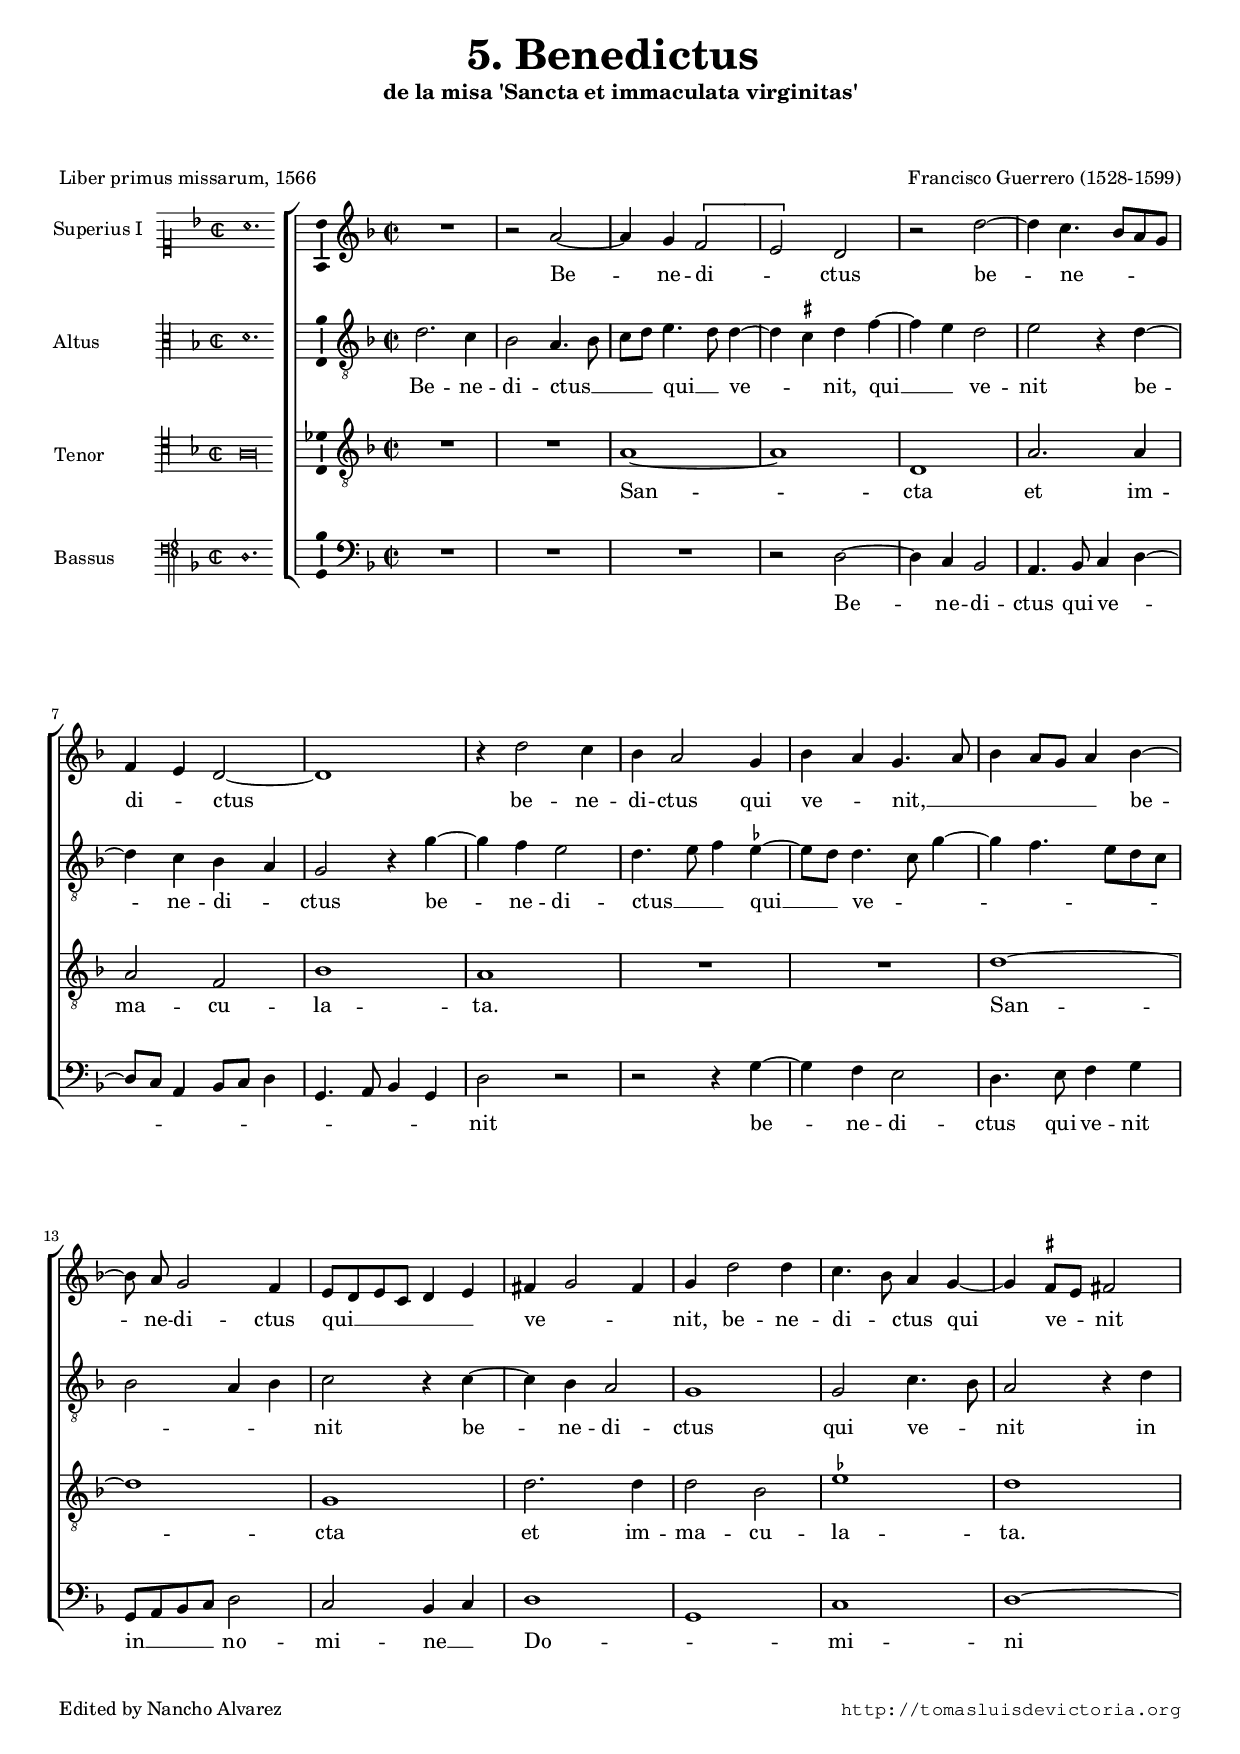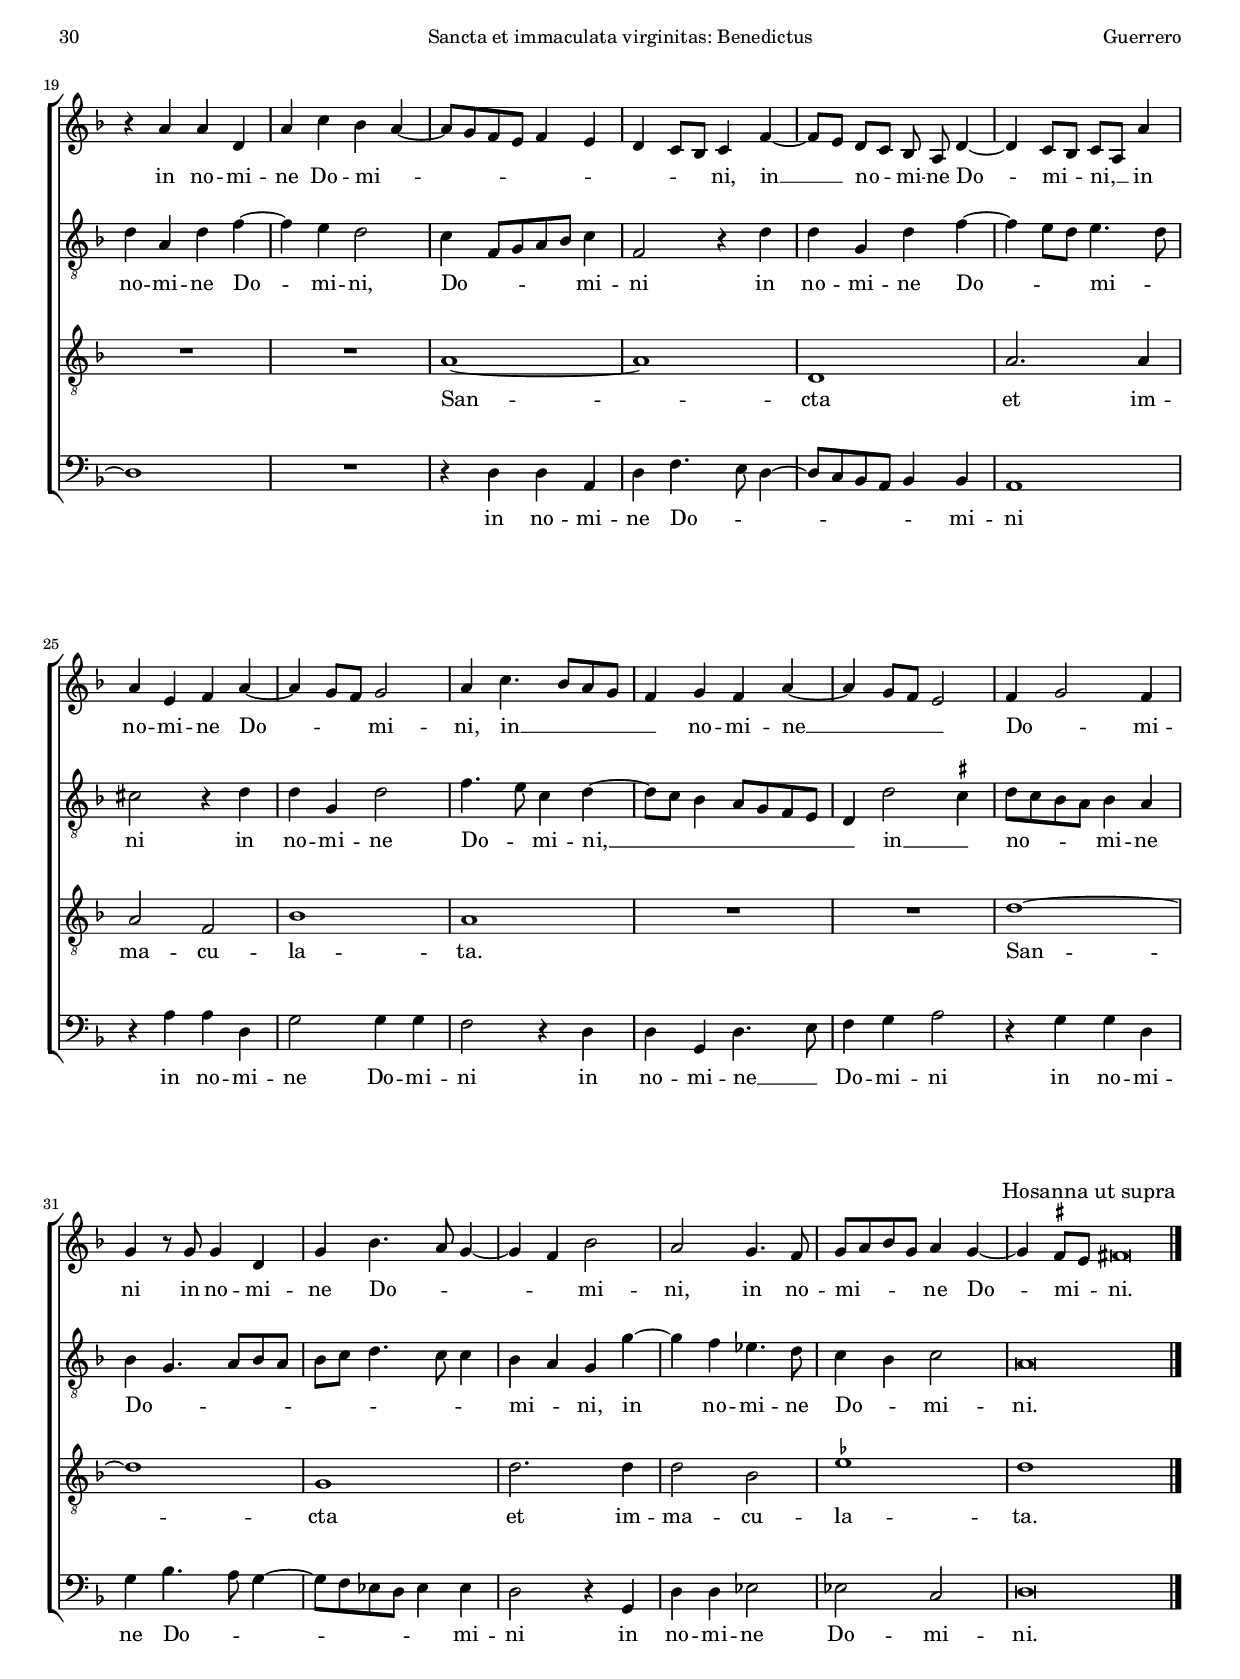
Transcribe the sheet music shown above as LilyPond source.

\version "2.18.0"

#(set-default-paper-size "a4")
#(set-global-staff-size 16.4)
#(ly:set-option 'point-and-click #f)
%mobile -s15.5 -i3.6

italicas=\override LyricText.font-shape = #'italic
rectas=\override LyricText.font-shape = #'upright
ss=\once \set suggestAccidentals = ##t
incipitwidth = 20

htitle="Sancta et immaculata virginitas: Benedictus"
hcomposer="Guerrero"

\header {
	title=\markup{\fontsize #3 "5. Benedictus" " "}
	subtitle="de la misa 'Sancta et immaculata virginitas'"
	subsubtitle=\markup{\null \vspace #2 }
	composer="Francisco Guerrero (1528-1599)"
        pdfauthor=\composer
	%opus="(-)"
	poet="Liber primus missarum, 1566"
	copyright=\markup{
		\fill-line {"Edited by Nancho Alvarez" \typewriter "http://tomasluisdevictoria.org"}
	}
%	tagline=""
}

global={\key f \major \time 2/2 \skip 1*36 \bar "|." 
	\override Score.RehearsalMark.self-alignment-X = #right
        \override Score.RehearsalMark.break-visibility = #begin-of-line-invisible
        \mark \markup{\smaller "Hosanna ut supra"}
}


cantus=\relative c''{
	R1 r2
	a2 ~
	a4 g \[f2
	e\] d
	r2 d' ~
	d4 c4. bes8 a g
	f4 e d2 ~
	d1
	r4 d'2 c4
	bes a2 g4
	bes a g4. a8
	bes4 a8 g a4 bes ~
	bes8 \noBeam a g2 f4
	e8 d e c d4 e
	fis4 g2 fis4
	g d'2 d4
	c4. bes8 a4 g ~
	g \ss fis8 e fis!2
	r4 a a d,
	a' c bes a ~
	a8 g f e f4 e
	d c8 bes c4 f ~
	f8[ e] d[ c] bes \noBeam a d4 ~
	d c8 bes c a a'4
	a e f a ~
	a g8 f g2
	a4 c4. bes8 a g
	f4 g f a ~
	a4 g8 f e2
	f4 g2 f4
	g4 r8 g g4 d
	g4 bes4. a8 g4 ~
	g f bes2
	a2 g4. f8
	g8 a bes g a4 g ~
	g \ss fis8 e fis!\breve*1/4
	
}

altus=\relative c'{
	d2. c4
	bes2 a4. bes8
	c d e4. d8 d4 ~
	d \ss cis d f ~
	f e d2
	e r4 d ~
	d c bes a
	g2 r4 g' ~
	g4 f e2
	d4. e8 f4 \ss ees4 ~
	ees8 d d4. c8 g'4 ~
	g f4. e8 d c
	bes2 a4 bes
	c2 r4 c ~
	c bes a2
	g1
	g2 c4. bes8
	a2 r4 d
	d a d f ~
	f e d2
	c4 f,8[ g a bes] c4
	f,2 r4 d'
	d g, d' f ~
	f e8 d e4. d8
	cis2 r4 d
	d g, d'2
	f4. e8 c4 d ~
	d8 c bes4 a8 g f e
	d4 d'2 \ss cis4
	d8 c bes a bes4 a
	bes g4. a8 bes a
	bes c d4. c8 c4
	bes a g g' ~
	g f ees4. d8 
	c4 bes c2
	a\breve*1/2
}

tenor=\relative c'{
	R1*2
	a1 ~
	a 
	d, 
	a'2. a4
	a2 f
	bes1
	a
	R1*2
	d1 ~
	d
	g,1 
	d'2. d4
	d2 bes
	\ss ees1
	d
	R1*2
	a1 ~
	a 
	d, 
	a'2. a4
	a2 f
	bes1
	a
	R1*2
	d1 ~
	d
	g,1 
	d'2. d4
	d2 bes
	\ss ees1
	d
}

bassus=\relative c{
	R1*3
	r2 d ~
	d4 c bes2
	a4. bes8 c4 d ~
	d8 c a4 bes8 c d4
	g,4. a8 bes4 g
	d'2 r
	r r4 g ~
	g f e2
	d4. e8 f4 g
	g,8 a bes c d2
	c2 bes4 c
	d1
	g,
	c
	d ~
	d
	R1
	r4 d d a
	d f4. e8 d4 ~
	d8 c bes a bes4 bes
	a1
	r4 a' a d, 
	g2 g4 g
	f2 r4 d d
	g, d'4. e8
	f4 g a2
	r4 g g d
	g bes4. a8 g4 ~
	g8 f ees d ees4 ees
	d2 r4 g,
	d' d ees2
	ees c
	d\breve*1/2
}


textocantus=\lyricmode{
Be -- ne -- di -- _ ctus
be -- ne -- _ _ _ di -- _ ctus
be -- ne -- di -- ctus
qui ve -- _ nit, __ _ _ _ _ _ 
be -- ne -- di -- ctus qui __ _ _ _ _ _ ve -- _ _ nit,
be -- ne -- di -- _ ctus qui ve -- _ nit
in no -- mi -- ne Do -- mi -- _ _ _ _ _ _ _ _ _ ni,
in __ _ no -- _ mi -- ne Do -- mi -- _ ni, __ _ 
in no -- mi -- ne Do -- _ _ mi -- ni,
in __ _ _ _ _ no -- mi -- ne __ _ _ _ Do -- _ mi -- ni
in no -- mi -- ne Do -- _ _ _ mi -- ni,
in no -- mi -- _ _ _ ne Do -- mi -- _ ni.
}

textoaltus=\lyricmode{
Be -- ne -- di -- ctus __ _ _ _ qui __ _ ve -- _ nit,
qui __ _ ve -- nit
be -- ne -- di -- _ ctus
be -- ne -- di -- ctus __ _ _ qui __ _ ve -- _ _ _ _ _ _ _ _ _ nit
be -- ne -- di -- ctus
qui ve -- _ nit
in no -- mi -- ne Do -- mi -- ni,
Do -- _ _ _ _ mi -- ni
in no -- mi -- ne Do -- _ _ mi -- _ ni
in no -- mi -- ne Do -- _ mi -- ni, __ _ _ _ _ _ _ _ 
in __ _ no -- _ _ _ mi -- ne Do -- _ _ _ _ _ _ _ _ _ mi -- _ ni,
in no -- mi -- ne Do -- _ mi -- ni.
}

textotenor=\lyricmode{
San -- cta et im -- ma -- cu -- la -- ta.
San -- cta et im -- ma -- cu -- la -- ta.
San -- cta et im -- ma -- cu -- la -- ta.
San -- cta et im -- ma -- cu -- la -- ta.
}

textobassus=\lyricmode{
Be -- ne -- di -- ctus qui ve -- _ _ _ _ _ _ _ _ _ _ nit
be -- ne -- di -- ctus qui ve -- nit in __ _ _ _ no -- mi -- ne __ _ Do -- _ mi -- ni
in no -- mi -- ne Do -- _ _ _ _ _ _ mi -- ni
in no -- mi -- ne Do -- mi -- ni
in no -- mi -- ne __ _ Do -- mi -- ni
in no -- mi -- ne Do -- _ _ _ _ _ _ mi -- ni
in no -- mi -- ne Do -- mi -- ni.
}


incipitcantus=\markup{
	\score{
		{ 
		\set Staff.instrumentName="Superius I  "
		\override NoteHead.style = #'neomensural
		\override Rest.style = #'neomensural
		\override Staff.TimeSignature.style = #'neomensural
		\cadenzaOn 
		\clef "petrucci-c1"
		\key f \major
		\time 2/2
		a'1.
		} 
	\layout {
		\context {\Voice
			\remove Ligature_bracket_engraver
			\consists Mensural_ligature_engraver
		}
		line-width=\incipitwidth
		indent = 0
	}
	}
}

incipitaltus=\markup{
	\score{
		{ 
		\set Staff.instrumentName="Altus          "
		\override NoteHead.style = #'neomensural 
		\override Rest.style = #'neomensural
		\override Staff.TimeSignature.style = #'neomensural
		\cadenzaOn 
		\clef "petrucci-c3"
		\key f \major
		\time 2/2
		d'1.
		} 
	\layout {
		\context {\Voice
			\remove Ligature_bracket_engraver
			\consists Mensural_ligature_engraver
		}
		line-width=\incipitwidth
		indent = 0
	}
	}
}

incipittenor=\markup{
	\score{
		{ 
		\set Staff.instrumentName="Tenor         "
		\override NoteHead.style = #'neomensural 
		\override Rest.style = #'neomensural
		\override Staff.TimeSignature.style = #'neomensural
		\cadenzaOn 
		\clef "petrucci-c4"
		\key f \major
		\time 2/2
		a\longa
		} 
	\layout {
		\context {\Voice
			\remove Ligature_bracket_engraver
			\consists Mensural_ligature_engraver
		}
		line-width=\incipitwidth
		indent=0
	}
	}
}

incipitbassus=\markup{
	\score{
		{ 
		\set Staff.instrumentName="Bassus       "
		\override NoteHead.style = #'neomensural 
		\override Rest.style = #'neomensural
		\override Staff.TimeSignature.style = #'neomensural
		\cadenzaOn 
		\clef "petrucci-f4"
		\key f \major
		\time 2/2
		d1.
		} 
	\layout {
		\context {\Voice
			\remove Ligature_bracket_engraver
			\consists Mensural_ligature_engraver
		}
		line-width=\incipitwidth
		indent = 0
	}
	}
}



\score {\transpose c' c'{
\new ChoirStaff<<

	\new Staff <<\global
	\new Voice="v1" {
		\set Staff.instrumentName=\incipitcantus
		\clef "treble"
		\cantus }
	\new Lyrics \lyricsto "v1" {\textocantus }
	>>
	
	\new Staff << \global
	\new Voice="v2" {
		\set Staff.instrumentName=\incipitaltus
		\clef "G_8" 
		\altus }
	\new Lyrics \lyricsto "v2" {\textoaltus }
	>>

	\new Staff <<\global
	\new Voice="v3" {
		\set Staff.instrumentName=\incipittenor
		\clef "G_8"
		\tenor }
	\new Lyrics \lyricsto "v3" {\textotenor }
	>>

	\new Staff <<\global
	\new Voice="v4" {
		\set Staff.instrumentName=\incipitbassus
		\clef "bass" 
		\bassus }
	\new Lyrics \lyricsto "v4" {\textobassus }
	>>
	
>>

	}%transpose

\layout{ 
	\context {\Lyrics 
		\override VerticalAxisGroup.staff-affinity = #UP
		\override VerticalAxisGroup.nonstaff-relatedstaff-spacing =
			#'((basic-distance . 0) (minimum-distance . 0) (padding . 1))
		\override LyricText.font-size = #1.2
		\override LyricHyphen.minimum-distance = #0.5
	}
	\context {\Score 
		tempoHideNote = ##t
		\override BarNumber.padding = #2 
	}
	\context {\Voice 
		%melismaBusyProperties = #'()
		%autoBeaming = ##f
	}
	\context {\Staff 
                %\RemoveEmptyStaves
                %\override VerticalAxisGroup.remove-first = ##t
		\override VerticalAxisGroup.staff-staff-spacing =
			#'((basic-distance . 11) (minimum-distance . 0) (padding . 1))
		\consists Ambitus_engraver 
		\override LigatureBracket.padding = #1
	}
}

%\midi { \mtempo }

}


\paper{
	evenHeaderMarkup=\markup  \fill-line { \fromproperty #'page:page-number-string \htitle \hcomposer }
	oddHeaderMarkup= \markup  \fill-line { \on-the-fly #not-first-page \hcomposer \on-the-fly #not-first-page \htitle \on-the-fly #not-first-page \fromproperty #'page:page-number-string }
	%system-count=20
	%page-count = 8
	ragged-last-bottom = ##f
	indent=4.0\cm
	system-system-spacing =
	#'((basic-distance . 20) (minimum-distance . 0) (padding . 5))
	top-system-spacing = % header
	#'((basic-distance . 9) (minimum-distance . 0) (padding . 0))
	last-bottom-spacing = % footer
	#'((basic-distance . 12) (minimum-distance . 0) (padding . 0))
	markup-system-spacing.padding = #1.5

first-page-number=29
}